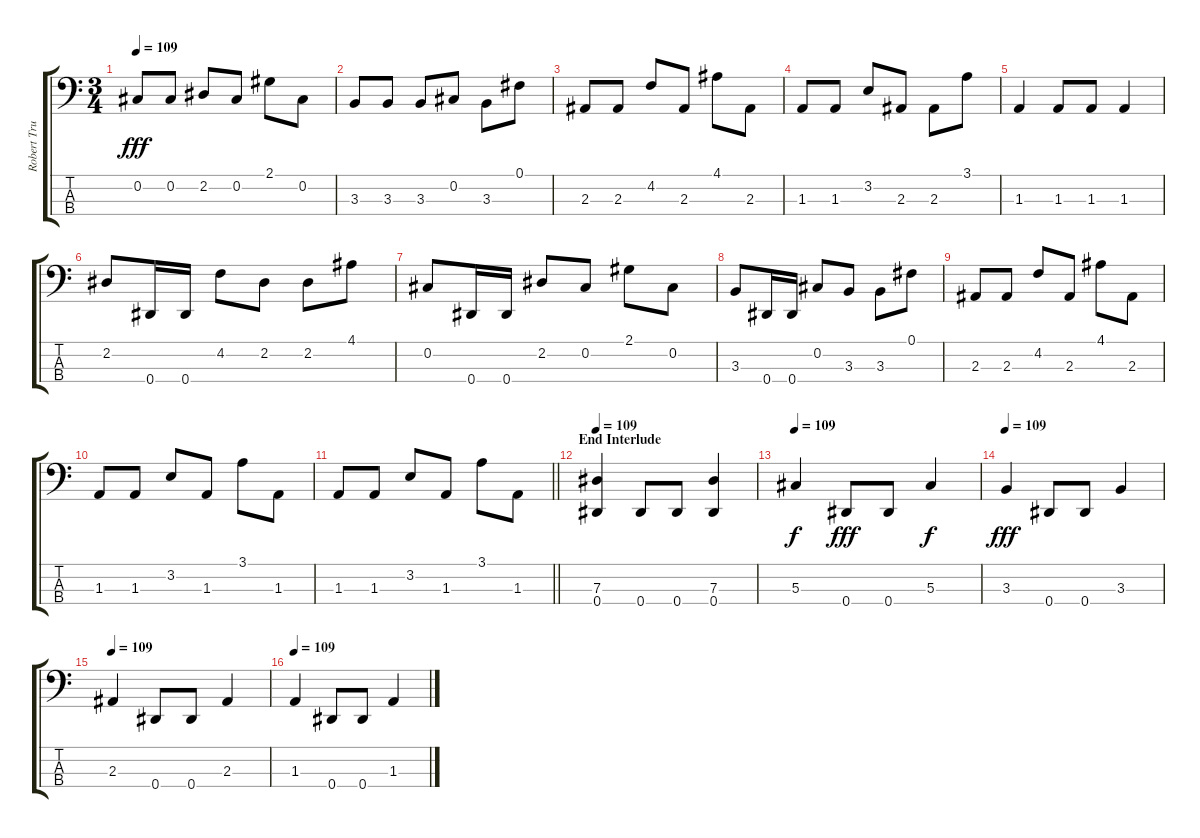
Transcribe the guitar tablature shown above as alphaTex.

\track ("Robert Trujillo" "Robert Tru") {instrument electricbassfinger}
\staff {score tabs}
\tuning (Gb2 Db2 Ab1 Eb1) {hide}
\ts (3 4)
\tempo 109
\clef f4
\ks c
0.2.8{dy fff} 0.2.8 2.2.8 0.2.8 2.1.8 0.2.8 |
3.3.8 3.3.8 3.3.8 0.2.8 3.3.8 0.1.8 |
2.3.8 2.3.8 4.2.8 2.3.8 4.1.8 2.3.8 |
1.3.8 1.3.8 3.2.8 2.3.8 2.3.8 3.1.8 |
1.3.4 1.3.8 1.3.8 1.3.4 |
2.2.8 0.4.16 0.4.16 4.2.8 2.2.8 2.2.8 4.1.8 |
0.2.8 0.4.16 0.4.16 2.2.8 0.2.8 2.1.8 0.2.8 |
3.3.8 0.4.16 0.4.16 0.2.8 3.3.8 3.3.8 0.1.8 |
2.3.8 2.3.8 4.2.8 2.3.8 4.1.8 2.3.8 |
1.3.8 1.3.8 3.2.8 1.3.8 3.1.8 1.3.8 |
\barLineRight lightlight
1.3.8 1.3.8 3.2.8 1.3.8 3.1.8 1.3.8 |
\section ("" "End Interlude")
\tempo 109
(7.3 0.4).4 0.4.8 0.4.8 (7.3 0.4).4 |
\tempo 109
5.3.4{dy f} 0.4.8{dy fff} 0.4.8 5.3.4{dy f} |
\tempo 109
3.3.4{dy fff} 0.4.8 0.4.8 3.3.4 |
\tempo 109
2.3.4 0.4.8 0.4.8 2.3.4 |
\tempo 109
1.3.4 0.4.8 0.4.8 1.3.4
